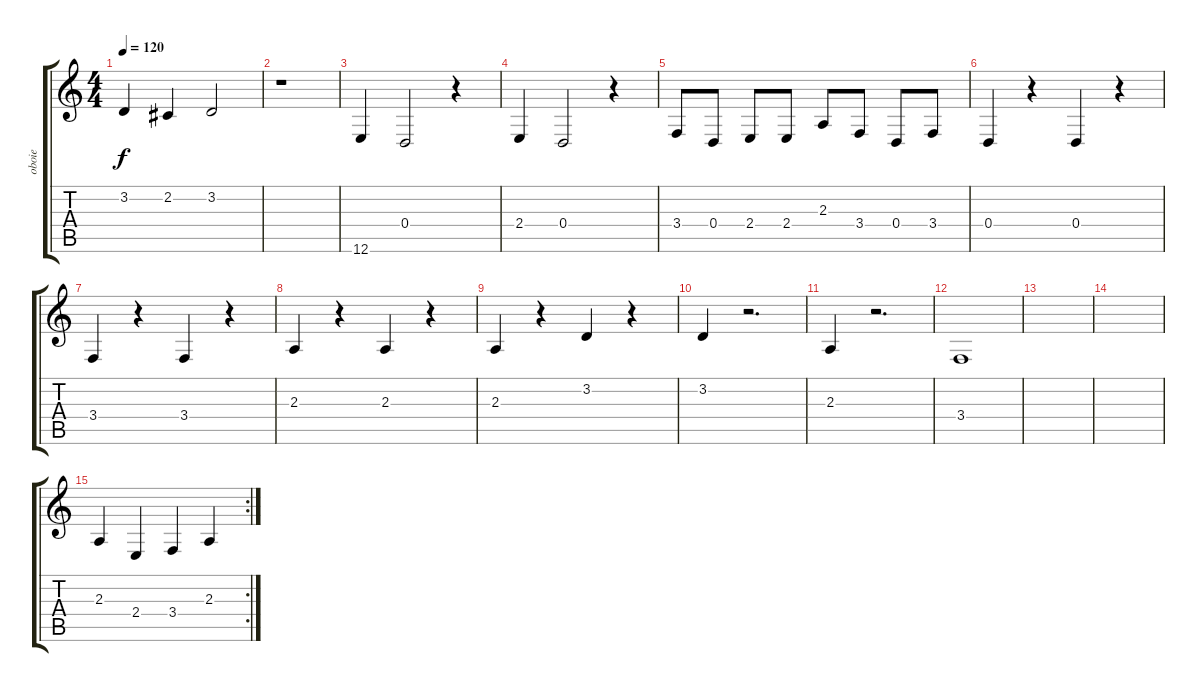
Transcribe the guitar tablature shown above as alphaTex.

\track ("oboie" "oboie") {instrument oboe}
\staff {score tabs}
\tuning (E4 B3 G3 D3 A2 E2) {hide}
\ts (4 4)
\tempo 120
\clef g2
\ks c
3.2.4{dy f} 2.2.4 3.2.2 |
r.1 |
12.6.4 0.4.2 r.4 |
2.4.4 0.4.2 r.4 |
3.4.8 0.4.8 2.4.8 2.4.8 2.3.8 3.4.8 0.4.8 3.4.8 |
0.4.4 r.4 0.4.4 r.4 |
3.4.4 r.4 3.4.4 r.4 |
2.3.4 r.4 2.3.4 r.4 |
2.3.4 r.4 3.2.4 r.4 |
3.2.4 r.2{d} |
2.3.4 r.2{d} |
3.4.1 |
|
|
\rc 2
2.3.4 2.4.4 3.4.4 2.3.4
